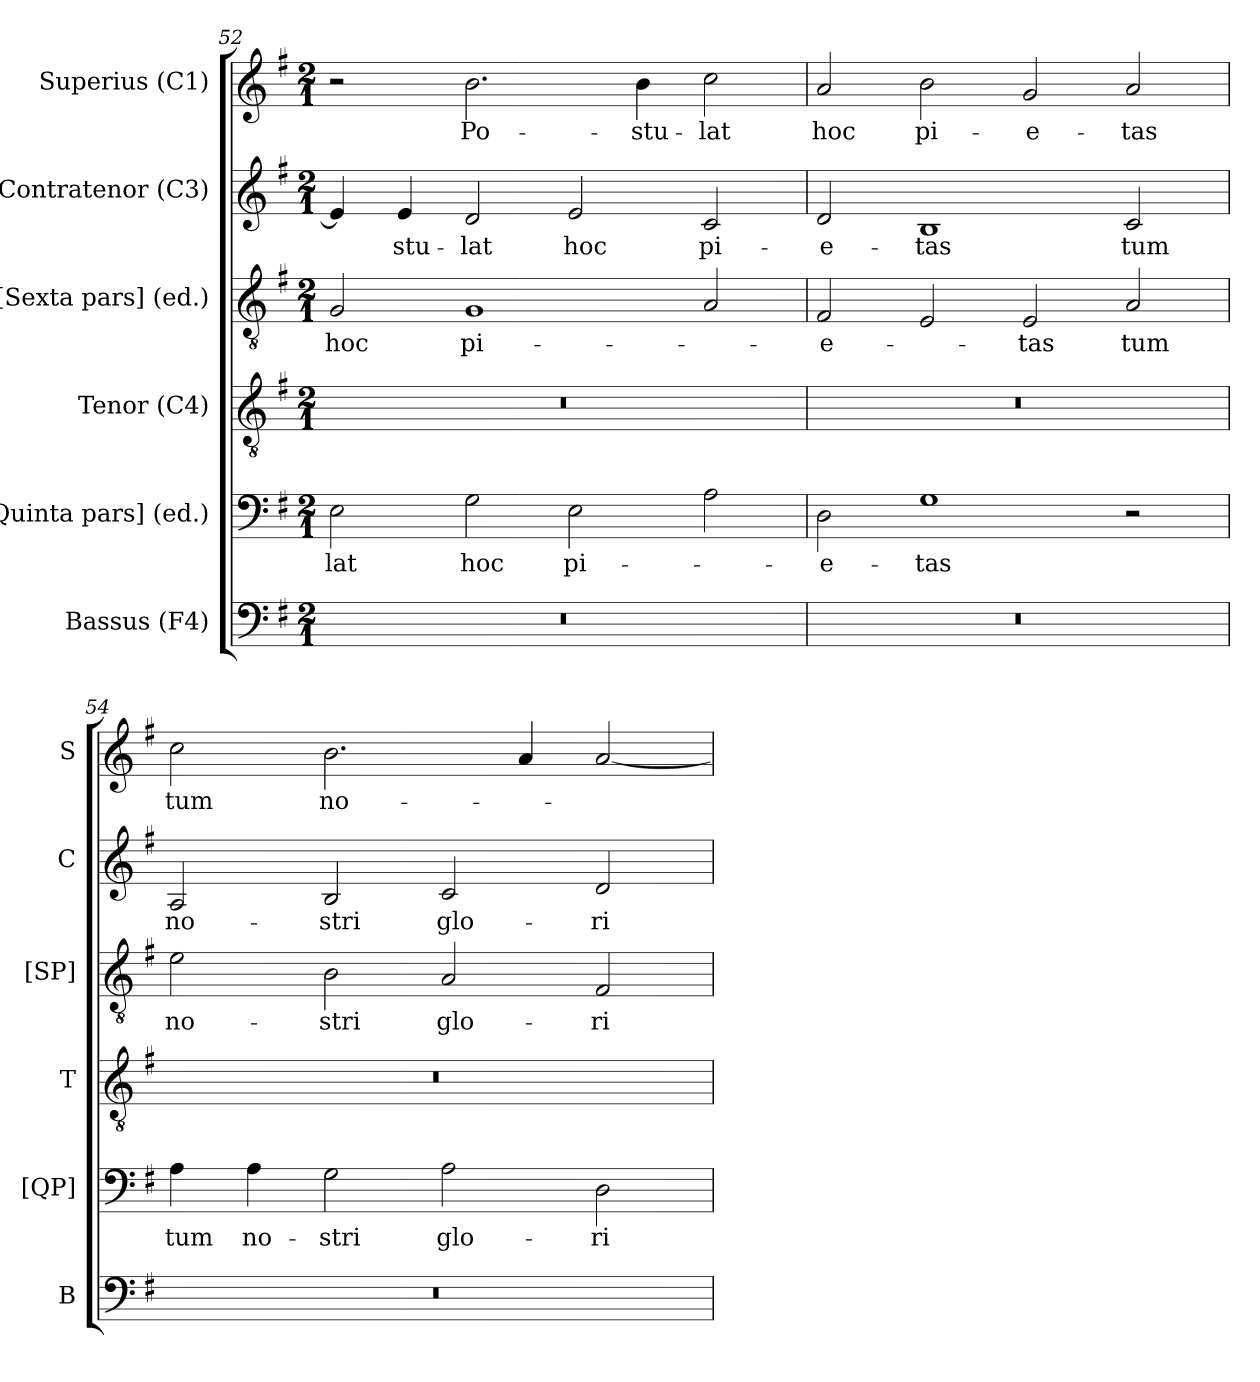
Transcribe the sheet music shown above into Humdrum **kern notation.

**kern	**kern	**text	**kern	**kern	**text	**kern	**text	**kern	**text
*part6	*part5	*part5	*part4	*part3	*part3	*part2	*part2	*part1	*part1
*staff6	*staff5	*staff5	*staff4	*staff3	*staff3	*staff2	*staff2	*staff1	*staff1
*I"Bassus (F4)	*I"[Quinta pars] (ed.)	*	*I"Tenor (C4)	*I"[Sexta pars] (ed.)	*	*I"Contratenor (C3)	*	*I"Superius (C1)	*
*I'B	*I'[QP]	*	*I'T	*I'[SP]	*	*I'C	*	*I'S	*
*clefF4	*clefF4	*	*clefGv2	*clefGv2	*	*clefG2	*	*clefG2	*
*	*	*	*ITrd7c12	*	*	*	*	*	*
*k[f#]	*k[f#]	*	*k[f#]	*k[f#]	*	*k[f#]	*	*k[f#]	*
*G:	*G:	*	*G:	*G:	*	*G:	*	*G:	*
*M2/1	*M2/1	*	*M2/1	*M2/1	*	*M2/1	*	*M2/1	*
=52	=52	=52	=52	=52	=52	=52	=52	=52	=52
!LO:N:vis=1	!	!	!	!	!	!	!	!	!
!	!	!LO:LY:b:color=#000000	!LO:N:vis=1	!	!	!	!	!	!
!	!	!	!	!	!LO:LY:b:color=#000000	!	!	!	!
0r	2Ei\	-lat	0r	2Gi/	hoc	4ei/]	.	2r	.
!	!	!	!	!	!	!	!LO:LY:b:color=#000000	!	!
.	.	.	.	.	.	4ei/	-stu-	.	.
!	!	!LO:LY:b:color=#000000	!	!	!	!	!	!	!
!	!	!	!	!	!LO:LY:b:color=#000000	!	!	!	!
!	!	!	!	!	!	!	!LO:LY:b:color=#000000	!	!
!	!	!	!	!	!	!	!	!	!LO:LY:b:color=#000000
.	2Gi\	hoc	.	1Gi	pi-	2di/	-lat	2.bi\	Po-
!	!	!LO:LY:b:color=#000000	!	!	!	!	!	!	!
!	!	!	!	!	!	!	!LO:LY:b:color=#000000	!	!
.	2Ei\	pi-	.	.	.	2ei/	hoc	.	.
!	!	!	!	!	!	!	!	!	!LO:LY:b:color=#000000
.	.	.	.	.	.	.	.	4bi\	-stu-
!	!	!	!	!	!	!	!LO:LY:b:color=#000000	!	!
!	!	!	!	!	!	!	!	!	!LO:LY:b:color=#000000
.	2Ai\	.	.	2Ai/	.	2ci/	pi-	2cci\	-lat
=53	=53	=53	=53	=53	=53	=53	=53	=53	=53
!LO:N:vis=1	!	!	!	!	!	!	!	!	!
!	!	!LO:LY:b:color=#000000	!LO:N:vis=1	!	!	!	!	!	!
!	!	!	!	!	!LO:LY:b:color=#000000	!	!	!	!
!	!	!	!	!	!	!	!LO:LY:b:color=#000000	!	!
!	!	!	!	!	!	!	!	!	!LO:LY:b:color=#000000
0r	2Di\	-e-	0r	2F#i/	-e-	2di/	-e-	2ai/	hoc
!	!	!LO:LY:b:color=#000000	!	!	!	!	!	!	!
!	!	!	!	!	!	!	!LO:LY:b:color=#000000	!	!
!	!	!	!	!	!	!	!	!	!LO:LY:b:color=#000000
.	1Gi	-tas	.	2Ei/	.	1Bi	-tas	2bi\	pi-
!	!	!	!	!	!LO:LY:b:color=#000000	!	!	!	!
!	!	!	!	!	!	!	!	!	!LO:LY:b:color=#000000
.	.	.	.	2Ei/	-tas	.	.	2gi/	-e-
!	!	!	!	!	!LO:LY:b:color=#000000	!	!	!	!
!	!	!	!	!	!	!	!LO:LY:b:color=#000000	!	!
!	!	!	!	!	!	!	!	!	!LO:LY:b:color=#000000
.	2r	.	.	2Ai/	tum	2ci/	tum	2ai/	-tas
=54	=54	=54	=54	=54	=54	=54	=54	=54	=54
!LO:N:vis=1	!	!	!	!	!	!	!	!	!
!	!	!LO:LY:b:color=#000000	!LO:N:vis=1	!	!	!	!	!	!
!	!	!	!	!	!LO:LY:b:color=#000000	!	!	!	!
!	!	!	!	!	!	!	!LO:LY:b:color=#000000	!	!
!	!	!	!	!	!	!	!	!	!LO:LY:b:color=#000000
0r	4Ai\	tum	0r	2ei\	no-	2Ai/	no-	2cci\	tum
!	!	!LO:LY:b:color=#000000	!	!	!	!	!	!	!
.	4Ai\	no-	.	.	.	.	.	.	.
!	!	!LO:LY:b:color=#000000	!	!	!	!	!	!	!
!	!	!	!	!	!LO:LY:b:color=#000000	!	!	!	!
!	!	!	!	!	!	!	!LO:LY:b:color=#000000	!	!
!	!	!	!	!	!	!	!	!	!LO:LY:b:color=#000000
.	2Gi\	-stri	.	2Bi\	-stri	2Bi/	-stri	2.bi\	no-
!	!	!LO:LY:b:color=#000000	!	!	!	!	!	!	!
!	!	!	!	!	!LO:LY:b:color=#000000	!	!	!	!
!	!	!	!	!	!	!	!LO:LY:b:color=#000000	!	!
.	2Ai\	glo-	.	2Ai/	glo-	2ci/	glo-	.	.
.	.	.	.	.	.	.	.	4ai/	.
!	!	!LO:LY:b:color=#000000	!	!	!	!	!	!	!
!	!	!	!	!	!LO:LY:b:color=#000000	!	!	!	!
!	!	!	!	!	!	!	!LO:LY:b:color=#000000	!	!
.	2Di\	-ri-	.	2F#i/	-ri-	2di/	-ri-	[2ai/	.
=	=	=	=	=	=	=	=	=	=
*-	*-	*-	*-	*-	*-	*-	*-	*-	*-
